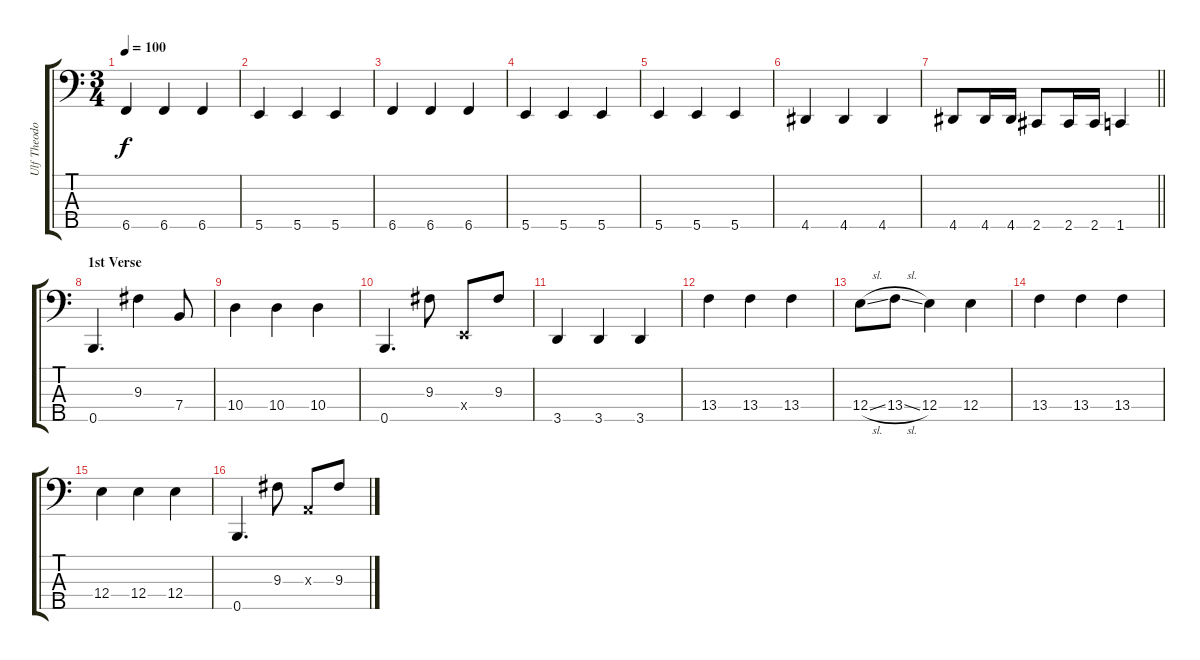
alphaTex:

\track ("Ulf Theodor Schwadorf (Bass)" "Ulf Theodo") {instrument electricbassfinger}
\staff {score tabs}
\tuning (G2 D2 A1 E1 B0) {hide}
\ts (3 4)
\tempo 100
\clef f4
\ks c
6.5.4{dy f} 6.5.4 6.5.4 |
5.5.4 5.5.4 5.5.4 |
6.5.4 6.5.4 6.5.4 |
5.5.4 5.5.4 5.5.4 |
5.5.4 5.5.4 5.5.4 |
4.5.4 4.5.4 4.5.4 |
\barLineRight lightlight
4.5.8 4.5.16 4.5.16 2.5.8 2.5.16 2.5.16 1.5.4 |
\section ("" "1st Verse")
0.5.4{d} 9.3.4 7.4.8 |
10.4.4 10.4.4 10.4.4 |
0.5.4{d} 9.3.8 0.4{x}.8 9.3.8 |
3.5.4 3.5.4 3.5.4 |
13.4.4 13.4.4 13.4.4 |
12.4{sl}.8 13.4{sl}.8 12.4.4 12.4.4 |
13.4.4 13.4.4 13.4.4 |
12.4.4 12.4.4 12.4.4 |
0.5.4{d} 9.3.8 0.3{x}.8 9.3.8
